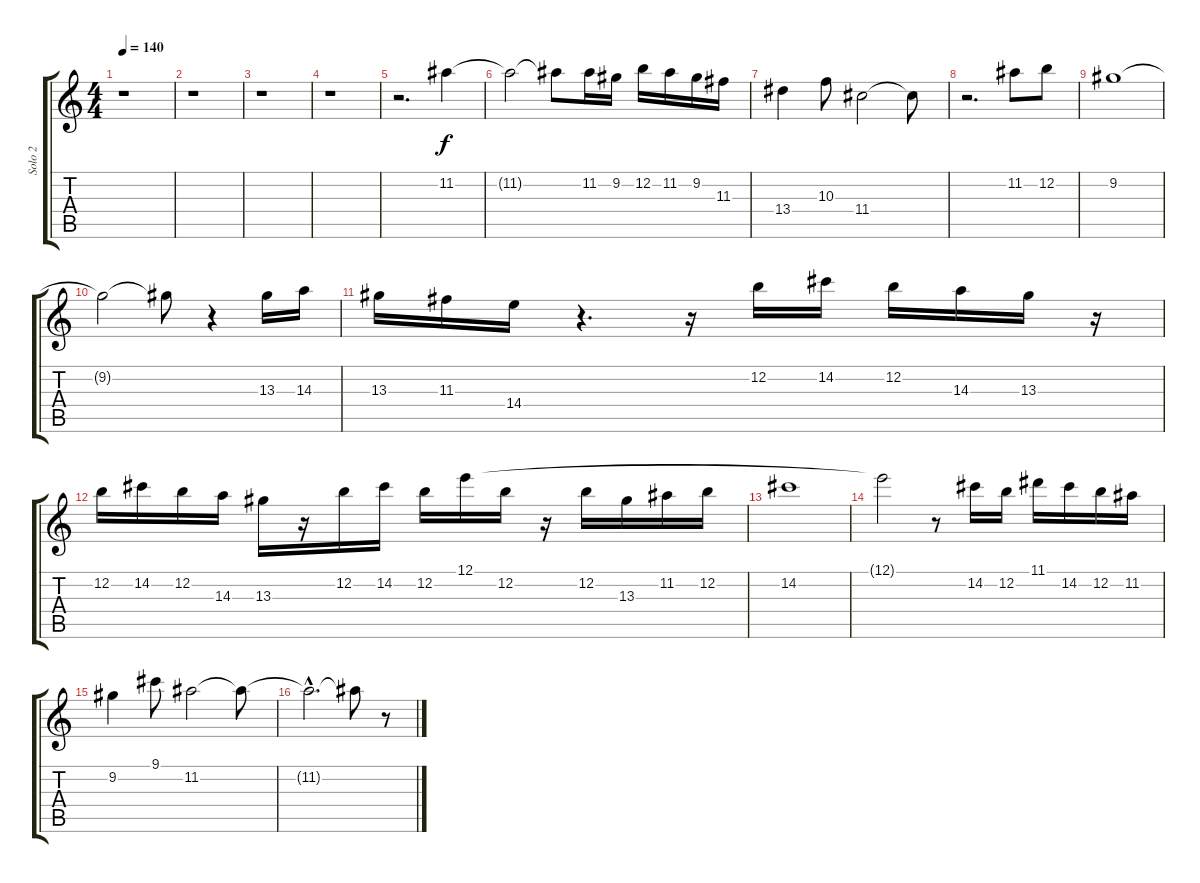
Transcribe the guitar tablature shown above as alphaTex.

\track ("Solo 2" "Solo 2") {instrument overdrivenguitar}
\staff {score tabs}
\tuning (E4 B3 G3 D3 A2 E2) {hide}
\ts (4 4)
\tempo 140
\clef g2
\ks c
r.1{dy f} |
r.1 |
r.1 |
r.1 |
r.2{d} 11.2.4{balance 6} |
11.2{t}.2 11.2{t}.8 11.2.16 9.2.16 12.2.16 11.2.16 9.2.16 11.3.16 |
13.4.4 10.3.8 11.4.2 11.4{t}.8 |
r.2{d} 11.2.8 12.2.8 |
9.2.1 |
9.2{t}.2 9.2{t}.8 r.4 13.3.16 14.3.16 |
13.3.16 11.3.16 14.4.16 r.4{d} r.16 12.2.16 14.2.16 12.2.16 14.3.16 13.3.16 r.16 |
12.2.16 14.2.16 12.2.16 14.3.16 13.3.16 r.16 12.2.16 14.2.16 12.2.16 12.1.16 12.2.16 r.16 12.2.16 13.3.16 11.2.16 12.2.16 |
14.2.1 |
12.1{t}.2 r.8 14.2.16 12.2.16 11.1.16 14.2.16 12.2.16 11.2.16 |
9.2.4 9.1.8 11.2.2 11.2{t}.8 |
11.2{hac t}.2{d} 11.2{t}.8 r.8
